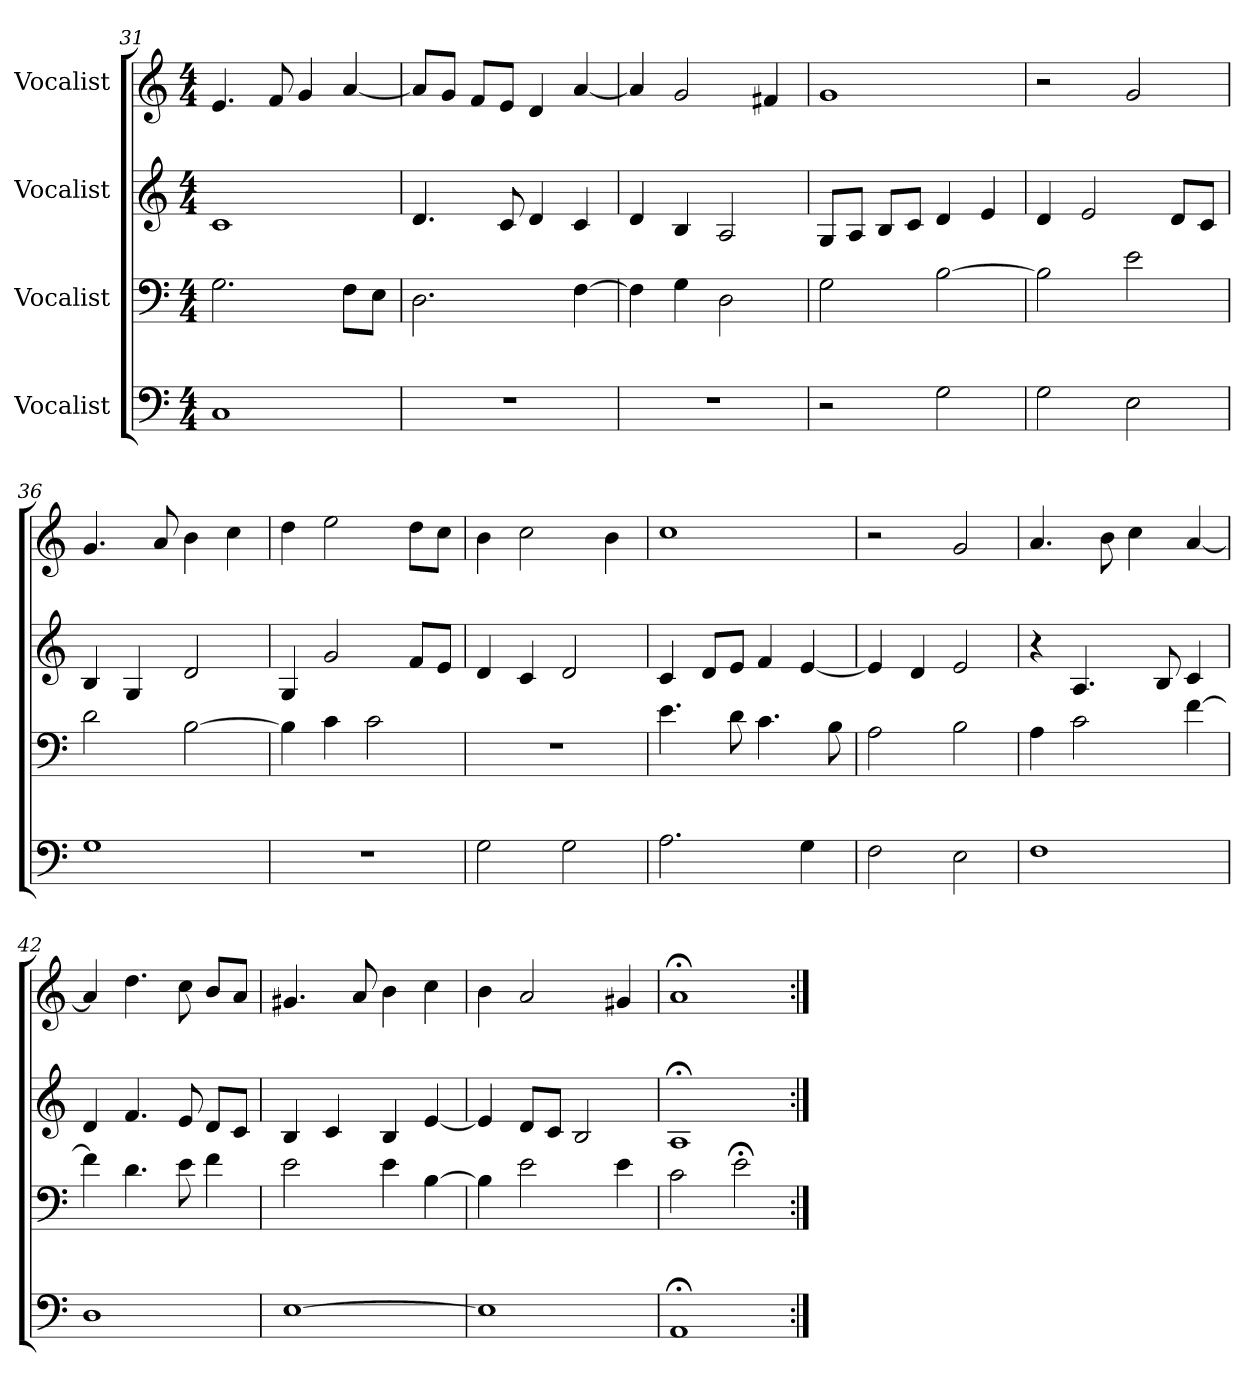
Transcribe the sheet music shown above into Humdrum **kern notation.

**kern	**kern	**kern	**kern
*part4	*part3	*part2	*part1
*staff4	*staff3	*staff2	*staff1
*I"Vocalist	*I"Vocalist	*I"Vocalist	*I"Vocalist
*M4/4	*M4/4	*M4/4	*M4/4
=31	=31	=31	=31
1C	2.G	1c	4.e
.	.	.	8f
.	.	.	4g
.	8FL	.	[4a
.	8EJ	.	.
=32	=32	=32	=32
1r	2.D	4.d	8aL]
.	.	.	8gJ
.	.	.	8fL
.	.	8c	8eJ
.	.	4d	4d
.	[4F	4c	[4a
=33	=33	=33	=33
1r	4F]	4d	4a]
.	4G	4B	2g
.	2D	2A	.
.	.	.	4f#X
=34	=34	=34	=34
2r	2G	8GL	1g
.	.	8AJ	.
.	.	8BL	.
.	.	8cJ	.
2G	[2B	4d	.
.	.	4e	.
=35	=35	=35	=35
2G	2B]	4d	2r
.	.	2e	.
2E	2e	.	2g
.	.	8dL	.
.	.	8cJ	.
=36	=36	=36	=36
1G	2d	4B	4.g
.	.	4G	.
.	.	.	8a
.	[2B	2d	4b
.	.	.	4cc
=37	=37	=37	=37
1r	4B]	4G	4dd
.	4c	2g	2ee
.	2c	.	.
.	.	8fL	8ddL
.	.	8eJ	8ccJ
=38	=38	=38	=38
2G	1r	4d	4b
.	.	4c	2cc
2G	.	2d	.
.	.	.	4b
=39	=39	=39	=39
2.A	4.e	4c	1cc
.	.	8dL	.
.	8d	8eJ	.
.	4.c	4f	.
4G	.	[4e	.
.	8B	.	.
=40	=40	=40	=40
2F	2A	4e]	2r
.	.	4d	.
2E	2B	2e	2g
=41	=41	=41	=41
1F	4A	4r	4.a
.	2c	4.A	.
.	.	.	8b
.	.	.	4cc
.	.	8B	.
.	[4f	4c	[4a
=42	=42	=42	=42
1D	4f]	4d	4a]
.	4.d	4.f	4.dd
.	8e	8e	8cc
.	4f	8dL	8bL
.	.	8cJ	8aJ
=43	=43	=43	=43
[1E	2e	4B	4.g#X
.	.	4c	.
.	.	.	8a
.	4e	4B	4b
.	[4B	[4e	4cc
=44	=44	=44	=44
1E]	4B]	4e]	4b
.	2e	8dL	2a
.	.	8cJ	.
.	.	2B	.
.	4e	.	4g#X
=45	=45	=45	=45
1AA;<	2c	1A;<	1a;<
.	2e;<	.	.
=:|!	=:|!	=:|!	=:|!
*-	*-	*-	*-
